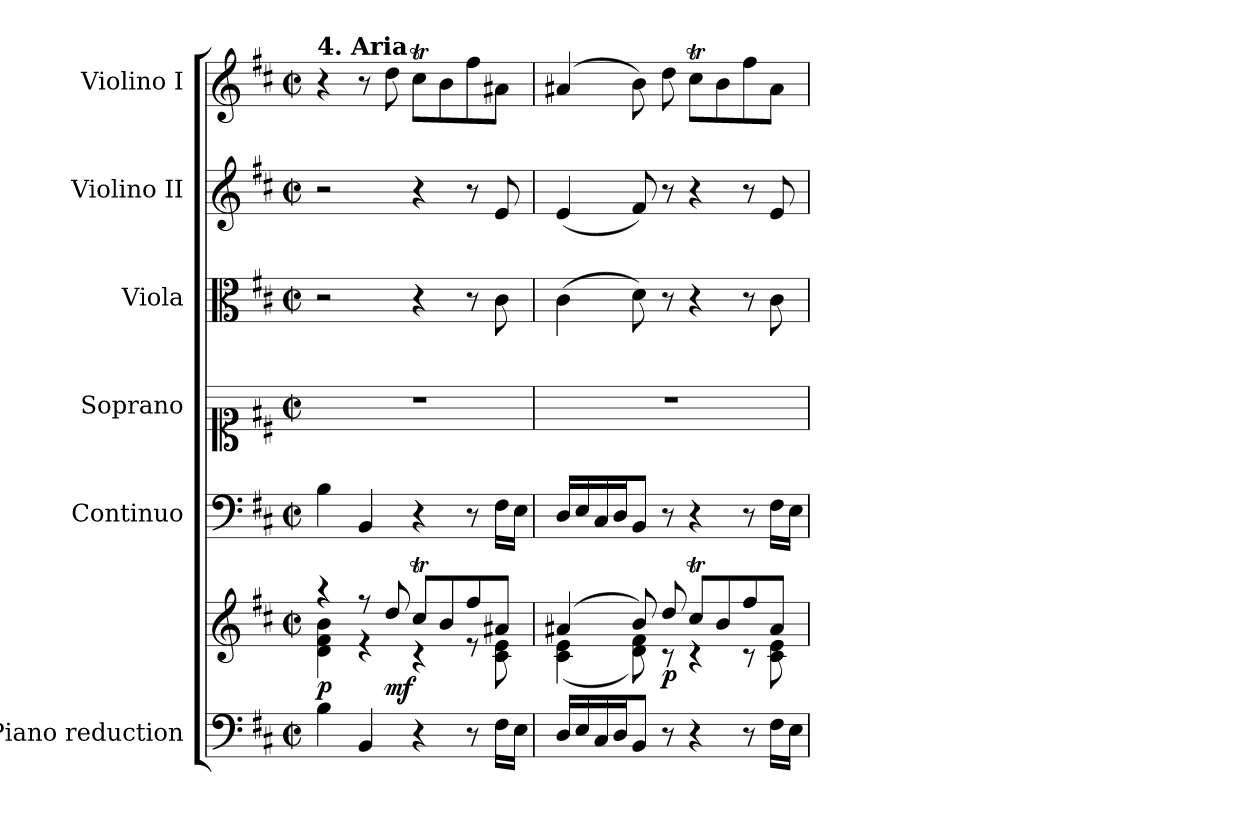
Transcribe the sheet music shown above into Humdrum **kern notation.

**kern	**kern	**dynam	**kern	**dynam	**kern	**kern	**dynam	**kern	**dynam	**kern	**dynam
*part6	*part6	*part6	*part5	*part5	*part4	*part3	*part3	*part2	*part2	*part1	*part1
*staff7	*staff6	*staff6/7	*staff5	*staff5	*staff4	*staff3	*staff3	*staff2	*staff2	*staff1	*staff1
*I"Piano reduction	*	*	*I"Continuo	*	*I"Soprano	*I"Viola	*	*I"Violino II	*	*I"Violino I	*
*I'Pno	*	*	*	*	*	*I'Vla	*	*I'Vln	*	*I'Vln	*
*clefF4	*clefG2	*	*clefF4	*	*clefC1	*clefC3	*	*clefG2	*	*clefG2	*
*k[f#c#]	*k[f#c#]	*	*k[f#c#]	*	*k[f#c#]	*k[f#c#]	*	*k[f#c#]	*	*k[f#c#]	*
*M2/2	*M2/2	*	*M2/2	*	*M2/2	*M2/2	*	*M2/2	*	*M2/2	*
*met(c|)	*met(c|)	*	*met(c|)	*	*met(c|)	*met(c|)	*	*met(c|)	*	*met(c|)	*
=1	=1	=1	=1	=1	=1	=1	=1	=1	=1	=1	=1
*	*^	*	*	*	*	*	*	*	*	*	*
!	!	!	!	!	!	!	!	!	!	!	!LO:TX:a:B:t=4. Aria	!
!	!	!	!LO:DY:b	!	!	!	!	!	!	!	!	!
4B\	4r	4d\ 4f#\ 4b\	p	4B\	.	1r	2r	.	2r	.	4r	.
4BB/	8r	4r	.	4BB/	.	.	.	.	.	.	8r	.
!	!	!	!LO:DY:b	!	!	!	!	!	!	!	!	!
.	8dd/	.	mf	.	.	.	.	.	.	.	8dd\	.
4r	8cc#t/L	4r	.	4r	.	.	4r	.	4r	.	8cc#t\L	.
.	8b/	.	.	.	.	.	.	.	.	.	8b\	.
8r	8ff#/	8r	.	8r	.	.	8r	.	8r	.	8ff#\	.
16F#\LL	8a#X/J	8c#\ 8e\	.	16F#\LL	.	.	8c#\	.	8e/	.	8a#X\J	.
16E\JJ	.	.	.	16E\JJ	.	.	.	.	.	.	.	.
=2	=2	=2	=2	=2	=2	=2	=2	=2	=2	=2	=2	=2
16D/LL	(>4a#X/	(<4c#\ 4e\	.	16D/LL	.	1r	(>4c#\	.	(<4e/	.	(>4a#X/	.
16E/	.	.	.	16E/	.	.	.	.	.	.	.	.
16C#/	.	.	.	16C#/	.	.	.	.	.	.	.	.
16D/J	.	.	.	16D/J	.	.	.	.	.	.	.	.
8BB/J	8b/)	8d\ 8f#\)	.	8BB/J	.	.	8d\)	.	8f#/)	.	8b\)	.
!	!	!	!LO:DY:b	!	!	!	!	!	!	!	!	!LO:DY:b
8r	8dd/	8r	p	8r	.	.	8r	.	8r	.	8dd\	other-dynamics
4r	8cc#t/L	4r	.	4r	.	.	4r	.	4r	.	8cc#t\L	.
.	8b/	.	.	.	.	.	.	.	.	.	8b\	.
8r	8ff#/	8r	.	8r	.	.	8r	.	8r	.	8ff#\	.
!	!	!	!	!	!LO:DY:a	!	!	!LO:DY:b	!	!LO:DY:b	!	!
16F#\LL	8a#/J	8c#\ 8e\	.	16F#\LL	other-dynamics	.	8c#\	other-dynamics	8e/	other-dynamics	8a#\J	.
16E\JJ	.	.	.	16E\JJ	.	.	.	.	.	.	.	.
*	*v	*v	*	*	*	*	*	*	*	*	*	*
=	=	=	=	=	=	=	=	=	=	=	=
*-	*-	*-	*-	*-	*-	*-	*-	*-	*-	*-	*-
